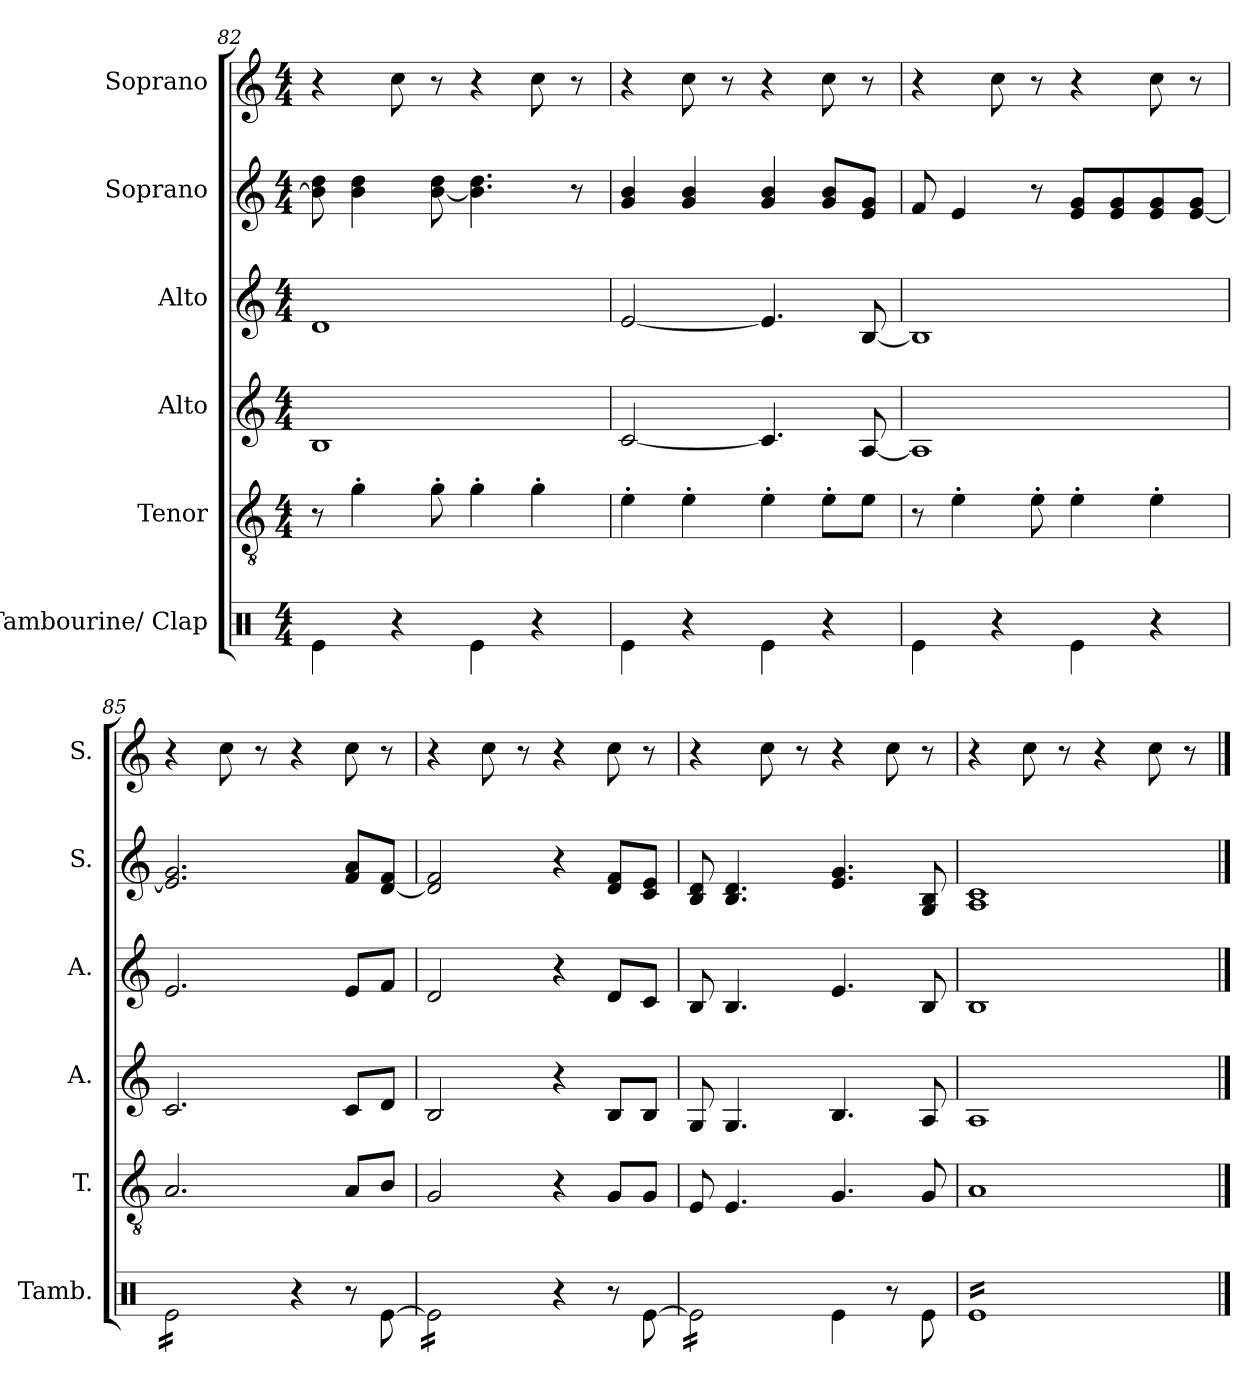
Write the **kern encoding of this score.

**kern	**kern	**kern	**kern	**kern	**kern
*part6	*part5	*part4	*part3	*part2	*part1
*staff6	*staff5	*staff4	*staff3	*staff2	*staff1
*I"Tambourine/ Clap	*I"Tenor	*I"Alto	*I"Alto	*I"Soprano	*I"Soprano
*I'Tamb.	*I'T.	*I'A.	*I'A.	*I'S.	*I'S.
*clefX	*clefGv2	*clefG2	*clefG2	*clefG2	*clefG2
*k[]	*k[]	*k[]	*k[]	*k[]	*k[]
*M4/4	*M4/4	*M4/4	*M4/4	*M4/4	*M4/4
=82	=82	=82	=82	=82	=82
4Re\	8r	1B	1d	8b\] 8dd\	4r
.	4g'\	.	.	4b\ 4dd\	.
4r	.	.	.	.	8cc\
.	8g'\	.	.	[8b\ 8dd\	8r
4Re\	4g'\	.	.	4.b\] 4.dd\	4r
4r	4g'\	.	.	.	8cc\
.	.	.	.	8r	8r
=83	=83	=83	=83	=83	=83
4Re\	4e'\	[2c/	[2e/	4g/ 4b/	4r
4r	4e'\	.	.	4g/ 4b/	8cc\
.	.	.	.	.	8r
4Re\	4e'\	4.c/]	4.e/]	4g/ 4b/	4r
4r	8e'\L	.	.	8g/ 8b/L	8cc\
.	8e\J	[8A/	[8B/	8e/ 8g/J	8r
!!LO:LB:g=z
=84	=84	=84	=84	=84	=84
4Re\	8r	1A]	1B]	8f/	4r
.	4e'\	.	.	4e/	.
4r	.	.	.	.	8cc\
.	8e'\	.	.	8r	8r
4Re\	4e'\	.	.	8e/ 8g/L	4r
.	.	.	.	8e/ 8g/	.
4r	4e'\	.	.	8e/ 8g/	8cc\
.	.	.	.	[8e/ 8g/J	8r
=85	=85	=85	=85	=85	=85
*tremolo	*	*	*	*	*
16Re\LL	2.A/	2.c/	2.e/	2.e/] 2.g/	4r
16Re\	.	.	.	.	.
16Re\	.	.	.	.	.
16Re\	.	.	.	.	.
16Re\	.	.	.	.	8cc\
16Re\	.	.	.	.	.
16Re\	.	.	.	.	8r
16Re\JJ	.	.	.	.	.
*Xtremolo	*	*	*	*	*
4r	.	.	.	.	4r
8r	8A/L	8c/L	8e/L	8f/ 8a/L	8cc\
[8Re\	8B/J	8d/J	8f/J	[8d/ 8f/J	8r
=86	=86	=86	=86	=86	=86
*tremolo	*	*	*	*	*
16Re\]LL	2G/	2B/	2d/	2d/] 2f/	4r
16Re\	.	.	.	.	.
16Re\	.	.	.	.	.
16Re\	.	.	.	.	.
16Re\	.	.	.	.	8cc\
16Re\	.	.	.	.	.
16Re\	.	.	.	.	8r
16Re\JJ	.	.	.	.	.
*Xtremolo	*	*	*	*	*
4r	4r	4r	4r	4r	4r
8r	8G/L	8B/L	8d/L	8d/ 8f/L	8cc\
[8Re\	8G/J	8B/J	8c/J	8c/ 8e/J	8r
=87	=87	=87	=87	=87	=87
*tremolo	*	*	*	*	*
16Re\]LL	8E/	8G/	8B/	8B/ 8d/	4r
16Re\	.	.	.	.	.
16Re\	4.E/	4.G/	4.B/	4.B/ 4.d/	.
16Re\	.	.	.	.	.
16Re\	.	.	.	.	8cc\
16Re\	.	.	.	.	.
16Re\	.	.	.	.	8r
16Re\JJ	.	.	.	.	.
*Xtremolo	*	*	*	*	*
4Re\	4.G/	4.B/	4.e/	4.e/ 4.g/	4r
8r	.	.	.	.	8cc\
8Re\	8G/	8A/	8B/	8G/ 8B/	8r
=88	=88	=88	=88	=88	=88
*tremolo	*	*	*	*	*
16ReLL	1A	1A	1B	1A 1c	4r
16Re	.	.	.	.	.
16Re	.	.	.	.	.
16Re	.	.	.	.	.
16Re	.	.	.	.	8cc\
16Re	.	.	.	.	.
16Re	.	.	.	.	8r
16Re	.	.	.	.	.
16Re	.	.	.	.	4r
16Re	.	.	.	.	.
16Re	.	.	.	.	.
16Re	.	.	.	.	.
16Re	.	.	.	.	8cc\
16Re	.	.	.	.	.
16Re	.	.	.	.	8r
16ReJJ	.	.	.	.	.
*Xtremolo	*	*	*	*	*
==	==	==	==	==	==
*-	*-	*-	*-	*-	*-
